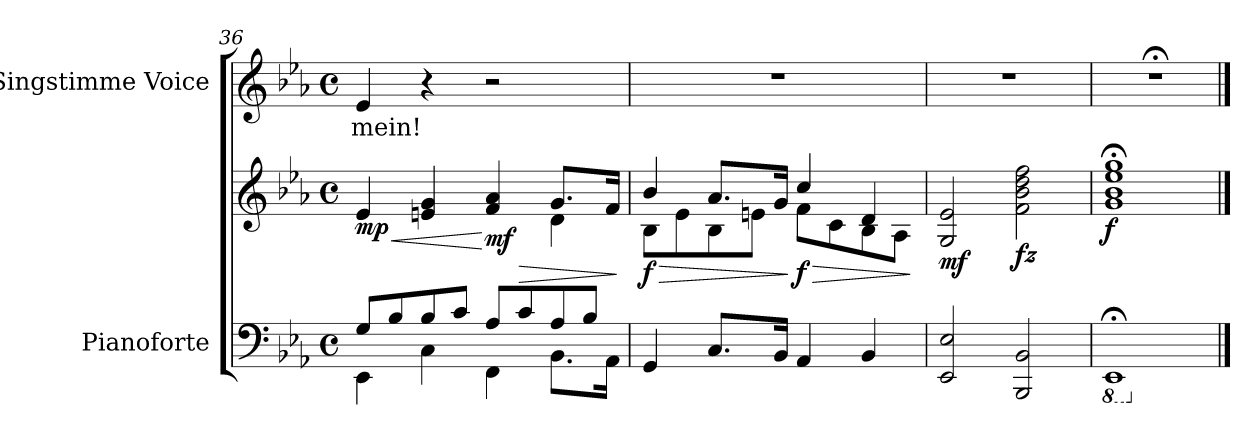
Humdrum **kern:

**kern	**kern	**dynam	**kern	**text
*part2	*part2	*part2	*part1	*part1
*staff3	*staff2	*staff2/3	*staff1	*staff1
*I"Pianoforte	*	*	*I"Singstimme Voice	*
*I'Pno	*	*	*	*
*clefF4	*clefG2	*	*clefG2	*
*k[b-e-a-]	*k[b-e-a-]	*	*k[b-e-a-]	*
*M4/4	*M4/4	*	*M4/4	*
*met(c)	*met(c)	*	*met(c)	*
*MM96	*MM96	*	*MM96	*
=36	=36	=36	=36	=36
*^	*	*	*	*
!	!	!LO:TX:a:B:t=a tempo	!	!	!
!	!	!	!LO:HP:b	!	!LO:LY:b
*	*	*^	*	*	*
!	!	!	!	!LO:DY:n=1:b	!	!
8G/L	4EE-\	4e-/	2.ryy	< mp	4e-/	mein!
8B-/	.	.	.	.	.	.
8B-/	4C\	4en/ 4g/	.	.	4r	.
8c/J	.	.	.	.	.	.
!	!	!	!	!LO:HP:n=1:b	!	!
!	!	!	!	!LO:DY:n=2:b	!	!
8A-/L	4FF\	4f/ 4a-/	.	[ > mf	2r	.
8c/	.	.	.	.	.	.
8A-/	8.BB-\L	8.g/L	4d\	.	.	.
8B-/J	.	.	.	.	.	.
.	16AA-\Jk	16f/Jk	.	.	.	.
*v	*v	*	*	*	*	*
*	*v	*v	*	*	*
.	.	]	.	.
=37	=37	=37	=37	=37
!	!	!LO:HP:b	!	!
*	*^	*	*	*
!	!	!	!LO:DY:n=1:b	!	!
4GG/	4b-/	8B-\L	> f	1r	.
.	.	8e-\	.	.	.
8.C/L	8.a-/L	8B-\	.	.	.
.	.	8en\J	.	.	.
16BB-/Jk	16g/Jk	.	.	.	.
!	!	!	!LO:HP:n=1:b	!	!
!	!	!	!LO:DY:n=2:b	!	!
4AA-/	4cc/	8f\L	] > f	.	.
.	.	8c\	.	.	.
4BB-/	4d/	8B-\	.	.	.
.	.	8A-\J	.	.	.
*	*v	*v	*	*	*
.	.	]	.	.
=38	=38	=38	=38	=38
!	!	!LO:DY:b	!	!
2EE-/ 2E-/	2G/ 2e-/	mf	1r	.
!	!	!LO:DY:b	!	!
2BBB-/ 2BB-/	2f\ 2b-\ 2dd\ 2ff\	fz	.	.
=39	=39	=39	=39	=39
*8ba	*	*	*	*
!	!	!LO:DY:b	!	!
1EEE-;<	1g;< 1b-;< 1ee-;< 1gg;<	f	1r;<	.
*X8ba	*	*	*	*
==	==	==	==	==
*-	*-	*-	*-	*-
